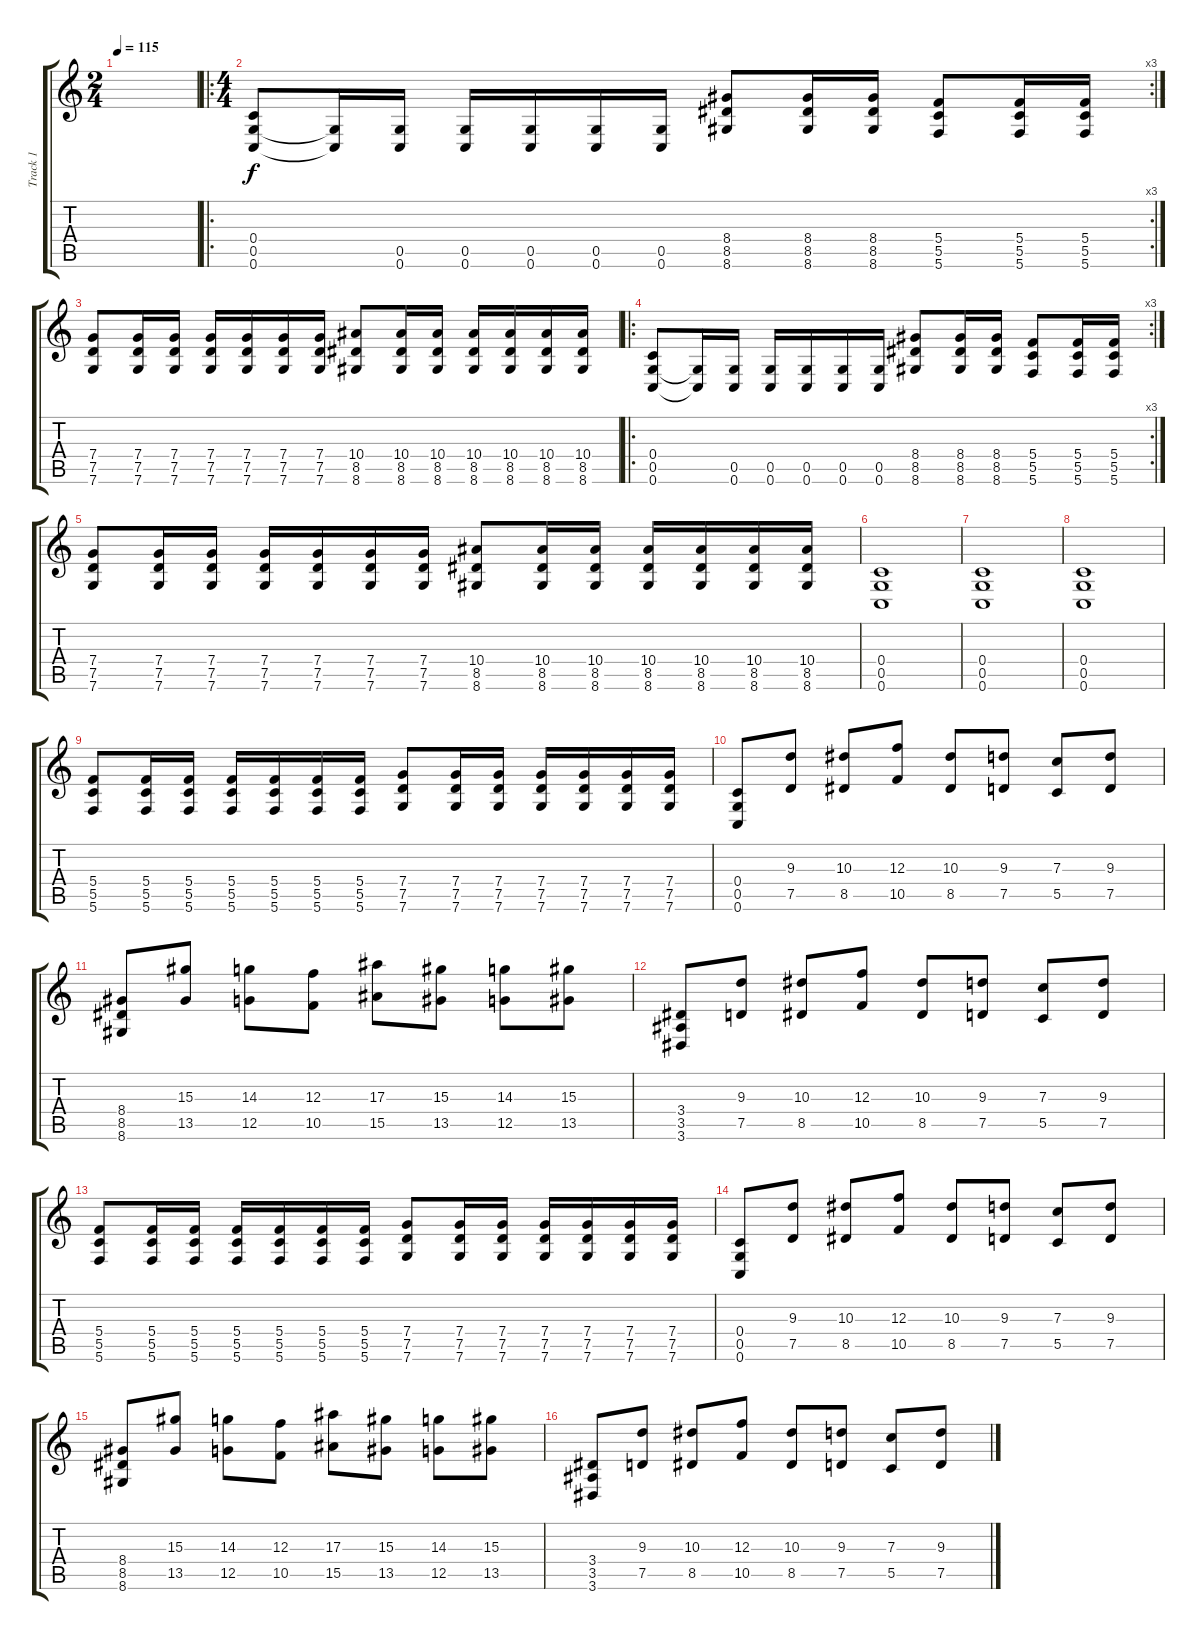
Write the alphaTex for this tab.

\track ("Track 1" "Track 1") {instrument distortionguitar}
\staff {score tabs}
\tuning (D4 A3 F3 C3 G2 C2) {hide}
\ts (2 4)
\tempo 115
\clef g2
\ks c
|
\ro
\rc 3
\ts (4 4)
(0.4 0.5 0.6).8 (0.5{t} 0.6{t}).16 (0.5 0.6).16 (0.5 0.6).16 (0.5 0.6).16 (0.5 0.6).16 (0.5 0.6).16 (8.4 8.5 8.6).8 (8.4 8.5 8.6).16 (8.4 8.5 8.6).16 (5.4 5.5 5.6).8 (5.4 5.5 5.6).16 (5.4 5.5 5.6).16 |
(7.4 7.5 7.6).8 (7.4 7.5 7.6).16 (7.4 7.5 7.6).16 (7.4 7.5 7.6).16 (7.4 7.5 7.6).16 (7.4 7.5 7.6).16 (7.4 7.5 7.6).16 (10.4 8.5 8.6).8 (10.4 8.5 8.6).16 (10.4 8.5 8.6).16 (10.4 8.5 8.6).16 (10.4 8.5 8.6).16 (10.4 8.5 8.6).16 (10.4 8.5 8.6).16 |
\ro
\rc 3
(0.4 0.5 0.6).8 (0.5{t} 0.6{t}).16 (0.5 0.6).16 (0.5 0.6).16 (0.5 0.6).16 (0.5 0.6).16 (0.5 0.6).16 (8.4 8.5 8.6).8 (8.4 8.5 8.6).16 (8.4 8.5 8.6).16 (5.4 5.5 5.6).8 (5.4 5.5 5.6).16 (5.4 5.5 5.6).16 |
(7.4 7.5 7.6).8 (7.4 7.5 7.6).16 (7.4 7.5 7.6).16 (7.4 7.5 7.6).16 (7.4 7.5 7.6).16 (7.4 7.5 7.6).16 (7.4 7.5 7.6).16 (10.4 8.5 8.6).8 (10.4 8.5 8.6).16 (10.4 8.5 8.6).16 (10.4 8.5 8.6).16 (10.4 8.5 8.6).16 (10.4 8.5 8.6).16 (10.4 8.5 8.6).16 |
(0.4 0.5 0.6).1 |
(0.4 0.5 0.6).1 |
(0.4 0.5 0.6).1 |
(5.4 5.5 5.6).8 (5.4 5.5 5.6).16 (5.4 5.5 5.6).16 (5.4 5.5 5.6).16 (5.4 5.5 5.6).16 (5.4 5.5 5.6).16 (5.4 5.5 5.6).16 (7.4 7.5 7.6).8 (7.4 7.5 7.6).16 (7.4 7.5 7.6).16 (7.4 7.5 7.6).16 (7.4 7.5 7.6).16 (7.4 7.5 7.6).16 (7.4 7.5 7.6).16 |
(0.4 0.5 0.6).8 (9.3 7.5).8 (10.3 8.5).8 (12.3 10.5).8 (10.3 8.5).8 (9.3 7.5).8 (7.3 5.5).8 (9.3 7.5).8 |
(8.4 8.5 8.6).8 (15.3 13.5).8 (14.3 12.5).8 (12.3 10.5).8 (17.3 15.5).8 (15.3 13.5).8 (14.3 12.5).8 (15.3 13.5).8 |
(3.4 3.5 3.6).8 (9.3 7.5).8 (10.3 8.5).8 (12.3 10.5).8 (10.3 8.5).8 (9.3 7.5).8 (7.3 5.5).8 (9.3 7.5).8 |
(5.4 5.5 5.6).8 (5.4 5.5 5.6).16 (5.4 5.5 5.6).16 (5.4 5.5 5.6).16 (5.4 5.5 5.6).16 (5.4 5.5 5.6).16 (5.4 5.5 5.6).16 (7.4 7.5 7.6).8 (7.4 7.5 7.6).16 (7.4 7.5 7.6).16 (7.4 7.5 7.6).16 (7.4 7.5 7.6).16 (7.4 7.5 7.6).16 (7.4 7.5 7.6).16 |
(0.4 0.5 0.6).8 (9.3 7.5).8 (10.3 8.5).8 (12.3 10.5).8 (10.3 8.5).8 (9.3 7.5).8 (7.3 5.5).8 (9.3 7.5).8 |
(8.4 8.5 8.6).8 (15.3 13.5).8 (14.3 12.5).8 (12.3 10.5).8 (17.3 15.5).8 (15.3 13.5).8 (14.3 12.5).8 (15.3 13.5).8 |
(3.4 3.5 3.6).8 (9.3 7.5).8 (10.3 8.5).8 (12.3 10.5).8 (10.3 8.5).8 (9.3 7.5).8 (7.3 5.5).8 (9.3 7.5).8
